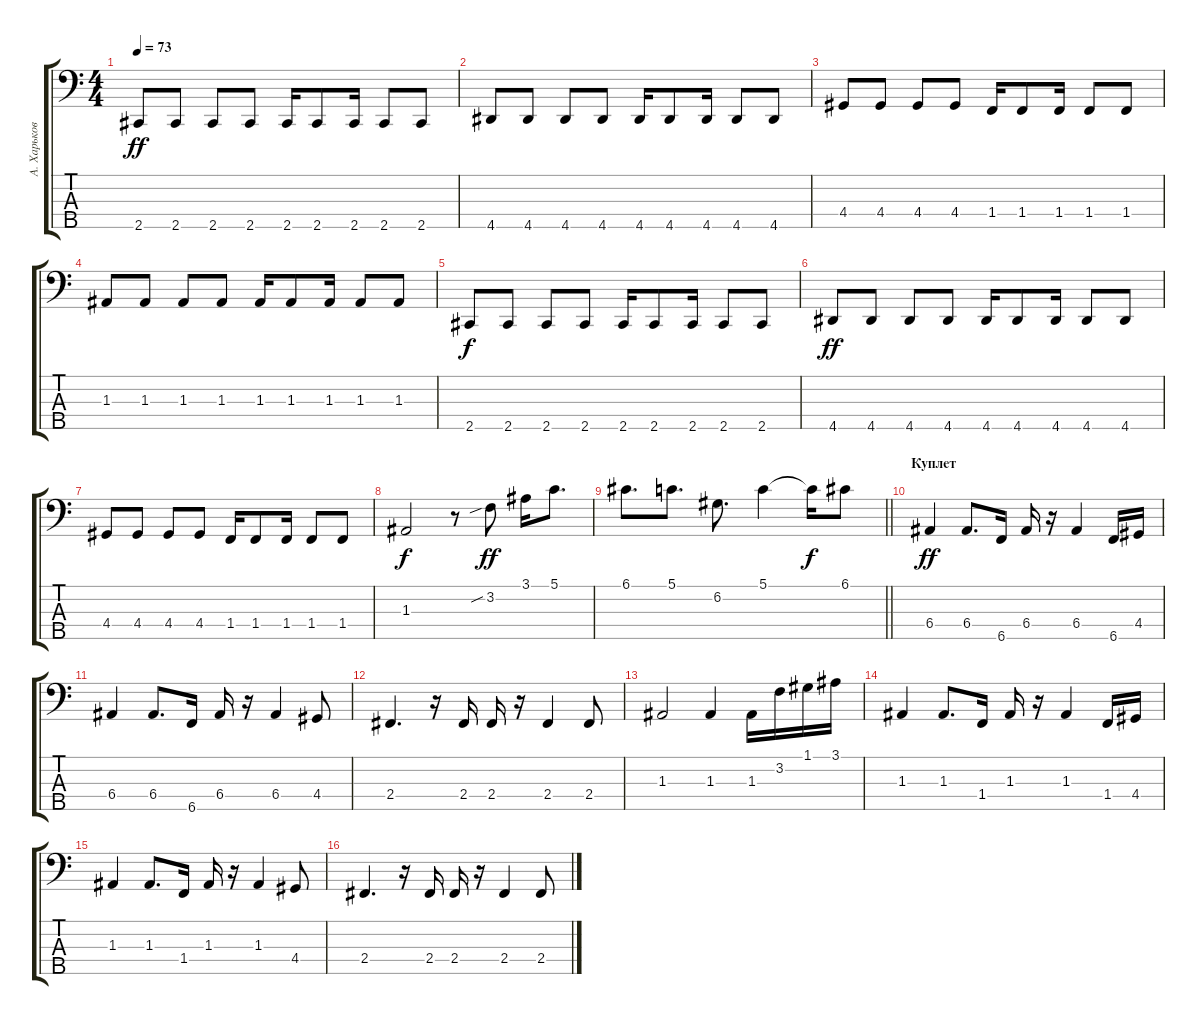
\track ("А. Харьков" "А. Харьков") {instrument fretlessbass}
\staff {score tabs}
\tuning (G2 D2 A1 E1 B0) {hide}
\ts (4 4)
\tempo 73
\clef f4
\ks c
2.5.8{dy ff} 2.5.8 2.5.8 2.5.8 2.5.16 2.5.8 2.5.16 2.5.8 2.5.8 |
4.5.8 4.5.8 4.5.8 4.5.8 4.5.16 4.5.8 4.5.16 4.5.8 4.5.8 |
4.4.8 4.4.8 4.4.8 4.4.8 1.4.16 1.4.8 1.4.16 1.4.8 1.4.8 |
1.3.8 1.3.8 1.3.8 1.3.8 1.3.16 1.3.8 1.3.16 1.3.8 1.3.8 |
2.5.8{dy f} 2.5.8 2.5.8 2.5.8 2.5.16 2.5.8 2.5.16 2.5.8 2.5.8 |
4.5.8{dy ff} 4.5.8 4.5.8 4.5.8 4.5.16 4.5.8 4.5.16 4.5.8 4.5.8 |
4.4.8 4.4.8 4.4.8 4.4.8 1.4.16 1.4.8 1.4.16 1.4.8 1.4.8 |
1.3.2{dy f} r.8 3.2{sib}.8{dy ff} 3.1.16 5.1.8{d} |
\barLineRight lightlight
6.1.8{d} 5.1.8{d} 6.2.8{d} 5.1.4 5.1{t}.16{dy f} 6.1.8 |
\section ("" "Куплет")
6.4.4{dy ff} 6.4.8{d} 6.5.16 6.4.16 r.16 6.4.4 6.5.16 4.4.16 |
6.4.4 6.4.8{d} 6.5.16 6.4.16 r.16 6.4.4 4.4.8 |
2.4.4{d} r.16 2.4.16 2.4.16 r.16 2.4.4 2.4.8 |
1.3.2 1.3.4 1.3.16 3.2.16 1.1.16 3.1.16 |
1.3.4 1.3.8{d} 1.4.16 1.3.16 r.16 1.3.4 1.4.16 4.4.16 |
1.3.4 1.3.8{d} 1.4.16 1.3.16 r.16 1.3.4 4.4.8 |
2.4.4{d} r.16 2.4.16 2.4.16 r.16 2.4.4 2.4.8
